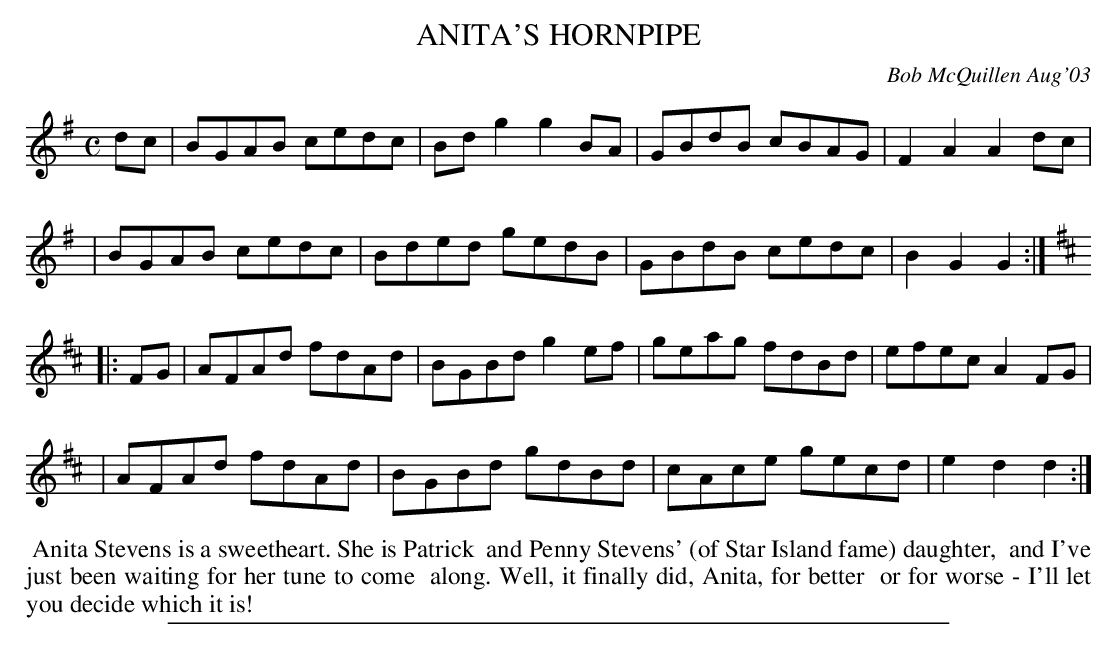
X:1
T: ANITA'S HORNPIPE
C: Bob McQuillen Aug'03
M: C
L: 1/8
K: G	% and D
dc \
| BGAB cedc | Bdg2 g2BA | GBdB cBAG | F2A2 A2dc |
| BGAB cedc | Bded gedB | GBdB cedc | B2G2 G2 :|[K:D]
|: FG \
| AFAd fdAd | BGBd g2ef | geag fdBd | efec A2FG |
| AFAd fdAd | BGBd gdBd | cAce gecd | e2d2 d2 :|
